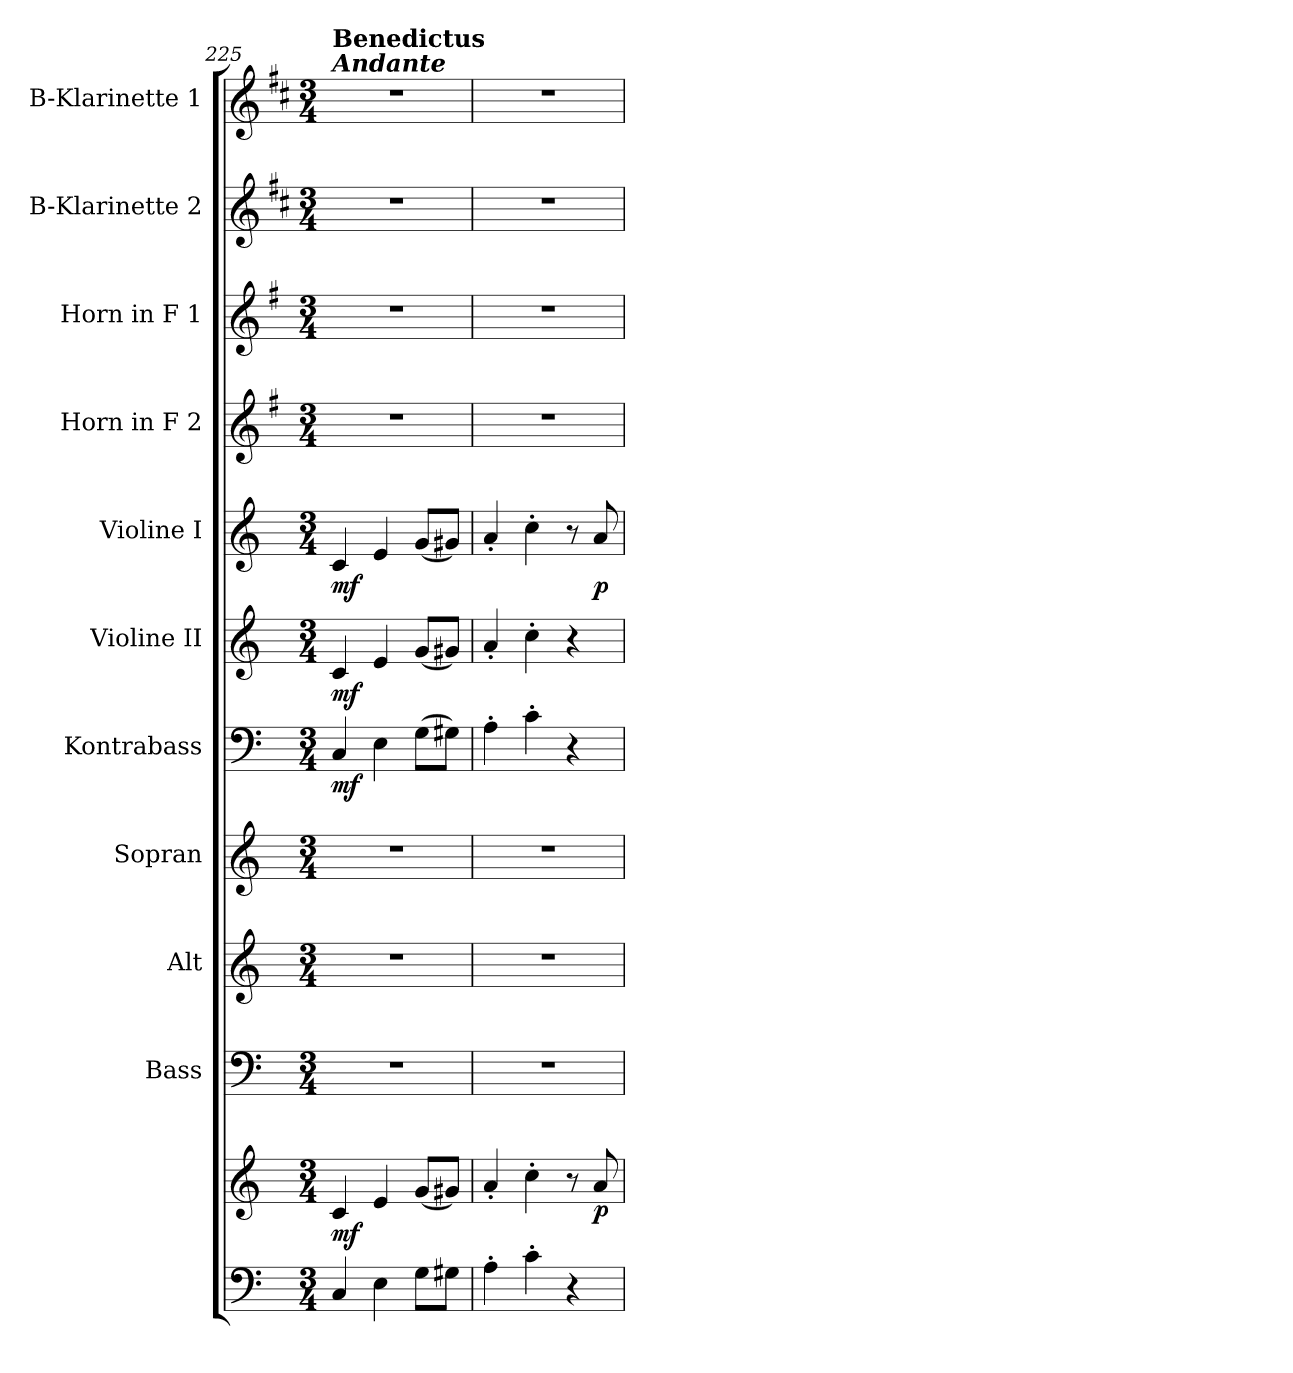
**kern	**kern	**dynam	**kern	**kern	**kern	**kern	**dynam	**kern	**dynam	**kern	**dynam	**kern	**kern	**kern	**kern
*part11	*part11	*part11	*part10	*part9	*part8	*part7	*part7	*part6	*part6	*part5	*part5	*part4	*part3	*part2	*part1
*staff12	*staff11	*staff11/12	*staff10	*staff9	*staff8	*staff7	*staff7	*staff6	*staff6	*staff5	*staff5	*staff4	*staff3	*staff2	*staff1
*	*	*	*I"Bass	*I"Alt	*I"Sopran	*I"Kontrabass	*	*I"Violine II	*	*I"Violine I	*	*I"Horn in F 2	*I"Horn in F 1	*I"B-Klarinette 2	*I"B-Klarinette 1
*	*	*	*I'B.	*I'A.	*I'S.	*I'Kb.	*	*I'Vl. II	*	*I'Vl. I	*	*	*	*I'B Kl. 2	*I'B Kl. 1
!!LO:PB:g=z
*clefF4	*clefG2	*	*clefF4	*clefG2	*clefG2	*clefF4	*	*clefG2	*	*clefG2	*	*clefG2	*clefG2	*clefG2	*clefG2
*	*	*	*	*	*	*ITrd7c12	*	*	*	*	*	*ITrd4c7	*ITrd4c7	*ITrd1c2	*ITrd1c2
*k[]	*k[]	*	*k[]	*k[]	*k[]	*k[]	*	*k[]	*	*k[]	*	*k[]	*k[]	*k[]	*k[]
*C:	*C:	*	*C:	*C:	*C:	*C:	*	*C:	*	*C:	*	*C:	*C:	*C:	*C:
*M3/4	*M3/4	*	*M3/4	*M3/4	*M3/4	*M3/4	*	*M3/4	*	*M3/4	*	*M3/4	*M3/4	*M3/4	*M3/4
=225	=225	=225	=225	=225	=225	=225	=225	=225	=225	=225	=225	=225	=225	=225	=225
!	!	!	!	!	!	!	!	!	!	!	!	!	!	!	!LO:TX:a:Bi:t=Andante
!	!	!	!	!	!	!	!	!	!	!	!	!	!	!	!LO:TX:a:B:t=Benedictus
!	!	!LO:DY:b	!	!	!	!	!LO:DY:b	!	!LO:DY:b	!	!LO:DY:b	!	!	!	!
4C/	4c/	mf	2.r	2.r	2.r	4CC/	mf	4c/	mf	4c/	mf	2.r	2.r	2.r	2.r
4E\	4e/	.	.	.	.	4EE\	.	4e/	.	4e/	.	.	.	.	.
8G\L	(<8g/L	.	.	.	.	(>8GG\L	.	(<8g/L	.	(<8g/L	.	.	.	.	.
8G#X\J	8g#X/J)	.	.	.	.	8GG#X\J)	.	8g#X/J)	.	8g#X/J)	.	.	.	.	.
=226	=226	=226	=226	=226	=226	=226	=226	=226	=226	=226	=226	=226	=226	=226	=226
4A'>\	4a'</	.	2.r	2.r	2.r	4AA'>\	.	4a'</	.	4a'</	.	2.r	2.r	2.r	2.r
4c'>\	4cc'>\	.	.	.	.	4C'>\	.	4cc'>\	.	4cc'>\	.	.	.	.	.
4r	8r	.	.	.	.	4r	.	4r	.	8r	.	.	.	.	.
!	!	!LO:DY:b	!	!	!	!	!	!	!	!	!LO:DY:b	!	!	!	!
.	8a/	p	.	.	.	.	.	.	.	8a/	p	.	.	.	.
=	=	=	=	=	=	=	=	=	=	=	=	=	=	=	=
*-	*-	*-	*-	*-	*-	*-	*-	*-	*-	*-	*-	*-	*-	*-	*-
